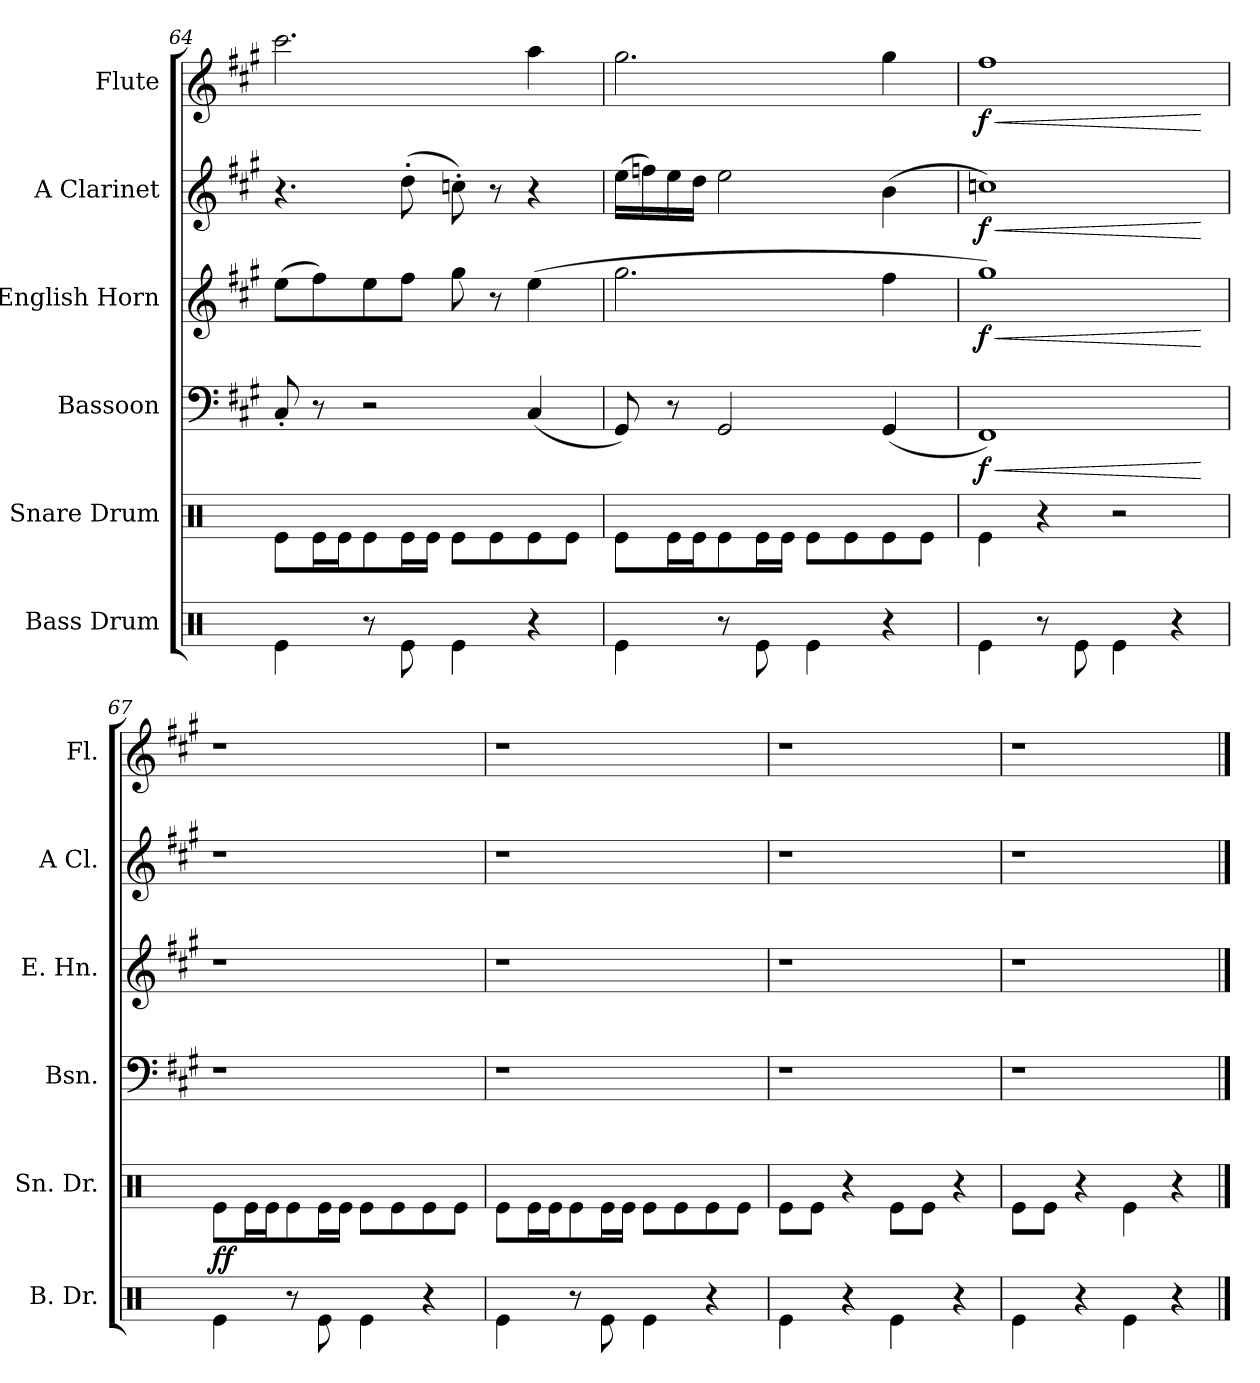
**kern	**dynam	**kern	**kern	**dynam	**kern	**dynam	**kern	**dynam	**kern	**dynam
*part6	*part6	*part5	*part4	*part4	*part3	*part3	*part2	*part2	*part1	*part1
*staff6	*staff6	*staff5	*staff4	*staff4	*staff3	*staff3	*staff2	*staff2	*staff1	*staff1
*I"Bass Drum	*	*I"Snare Drum	*I"Bassoon	*	*I"English Horn	*	*I"A Clarinet	*	*I"Flute	*
*I'B. Dr.	*	*I'Sn. Dr.	*I'Bsn.	*	*I'E. Hn.	*	*I'A Cl.	*	*I'Fl.	*
!!LO:PB:g=z
*clefX	*	*clefX	*clefF4	*	*clefG2	*	*clefG2	*	*clefG2	*
*	*	*	*	*	*ITrd4c7	*	*ITrd2c3	*	*	*
*k[]	*	*k[]	*k[f#c#g#]	*	*k[f#c#]	*	*k[f#c#g#d#a#e#]	*	*k[f#c#g#]	*
=64	=64	=64	=64	=64	=64	=64	=64	=64	=64	=64
4Re\	.	8Re\L	8C#'/	.	(8a\L	.	4.r	.	2.ccc#\	.
.	.	16Re\L	8r	.	8b\)	.	.	.	.	.
.	.	16Re\J	.	.	.	.	.	.	.	.
8r	.	8Re\	2r	.	8a\	.	.	.	.	.
8Re\	.	16Re\L	.	.	8b\J	.	(8b'\	.	.	.
.	.	16Re\JJ	.	.	.	.	.	.	.	.
4Re\	.	8Re\L	.	.	8cc#\	.	8an'\)	.	.	.
.	.	8Re\	.	.	8r	.	8r	.	.	.
4r	.	8Re\	(4C#/	.	(4a\	.	4r	.	4aa\	.
.	.	8Re\J	.	.	.	.	.	.	.	.
=65	=65	=65	=65	=65	=65	=65	=65	=65	=65	=65
4Re\	.	8Re\L	8GG#/)	.	2.cc#\	.	(16cc#\LL	.	2.gg#\	.
.	.	.	.	.	.	.	16ddn\)	.	.	.
.	.	16Re\L	8r	.	.	.	(16cc#\	.	.	.
.	.	16Re\J	.	.	.	.	16b\JJ	.	.	.
8r	.	8Re\	2GG#/	.	.	.	2cc#\	.	.	.
8Re\	.	16Re\L	.	.	.	.	.	.	.	.
.	.	16Re\JJ	.	.	.	.	.	.	.	.
4Re\	.	8Re\L	.	.	.	.	.	.	.	.
.	.	8Re\	.	.	.	.	.	.	.	.
4r	.	8Re\	(4GG#/	.	4b\	.	(4g#\	.	4gg#\	.
.	.	8Re\J	.	.	.	.	.	.	.	.
=66	=66	=66	=66	=66	=66	=66	=66	=66	=66	=66
!	!	!	!	!LO:HP:b	!	!LO:HP:b	!	!LO:HP:b	!	!LO:HP:b
!	!	!	!	!LO:DY:n=1:b	!	!LO:DY:n=1:b	!	!LO:DY:n=1:b	!	!LO:DY:n=1:b
4Re\	.	4Re\	1FF#)	< f	1cc#)	< f	1an)	< f	1ff#	< f
8r	.	4r	.	.	.	.	.	.	.	.
8Re\	.	.	.	.	.	.	.	.	.	.
4Re\	.	2r	.	.	.	.	.	.	.	.
4r	.	.	.	.	.	.	.	.	.	.
.	.	.	.	[	.	[	.	[	.	[
=67	=67	=67	=67	=67	=67	=67	=67	=67	=67	=67
!	!LO:DY:a	!	!	!	!	!	!	!	!	!
!	!LO:DY:n=1:b	!	!	!	!	!	!	!	!	!
4Re\	f f	8Re\L	1r	.	1r	.	1r	.	1r	.
.	.	16Re\L	.	.	.	.	.	.	.	.
.	.	16Re\J	.	.	.	.	.	.	.	.
8r	.	8Re\	.	.	.	.	.	.	.	.
8Re\	.	16Re\L	.	.	.	.	.	.	.	.
.	.	16Re\JJ	.	.	.	.	.	.	.	.
4Re\	.	8Re\L	.	.	.	.	.	.	.	.
.	.	8Re\	.	.	.	.	.	.	.	.
4r	.	8Re\	.	.	.	.	.	.	.	.
.	.	8Re\J	.	.	.	.	.	.	.	.
!!LO:LB:g=z
=68	=68	=68	=68	=68	=68	=68	=68	=68	=68	=68
4Re\	.	8Re\L	1r	.	1r	.	1r	.	1r	.
.	.	16Re\L	.	.	.	.	.	.	.	.
.	.	16Re\J	.	.	.	.	.	.	.	.
8r	.	8Re\	.	.	.	.	.	.	.	.
8Re\	.	16Re\L	.	.	.	.	.	.	.	.
.	.	16Re\JJ	.	.	.	.	.	.	.	.
4Re\	.	8Re\L	.	.	.	.	.	.	.	.
.	.	8Re\	.	.	.	.	.	.	.	.
4r	.	8Re\	.	.	.	.	.	.	.	.
.	.	8Re\J	.	.	.	.	.	.	.	.
=69	=69	=69	=69	=69	=69	=69	=69	=69	=69	=69
4Re\	.	8Re\L	1r	.	1r	.	1r	.	1r	.
.	.	8Re\J	.	.	.	.	.	.	.	.
4r	.	4r	.	.	.	.	.	.	.	.
4Re\	.	8Re\L	.	.	.	.	.	.	.	.
.	.	8Re\J	.	.	.	.	.	.	.	.
4r	.	4r	.	.	.	.	.	.	.	.
=70	=70	=70	=70	=70	=70	=70	=70	=70	=70	=70
4Re\	.	8Re\L	1r	.	1r	.	1r	.	1r	.
.	.	8Re\J	.	.	.	.	.	.	.	.
4r	.	4r	.	.	.	.	.	.	.	.
4Re\	.	4Re\	.	.	.	.	.	.	.	.
4r	.	4r	.	.	.	.	.	.	.	.
==	==	==	==	==	==	==	==	==	==	==
*-	*-	*-	*-	*-	*-	*-	*-	*-	*-	*-
